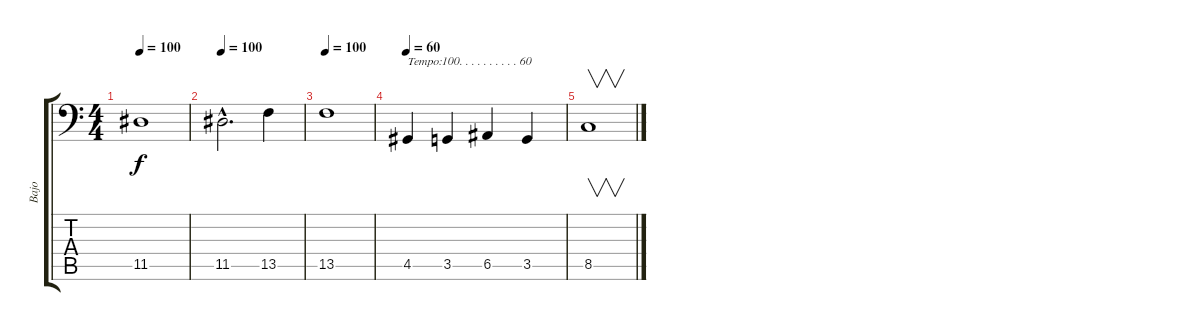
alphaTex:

\track ("Bajo" "Bajo") {instrument electricbassfinger}
\staff {score tabs}
\tuning (C3 G2 D2 A1 E1 B0) {hide}
\ts (4 4)
\tempo 100
\clef f4
\ks c
11.5.1{dy f} |
\tempo 100
11.5{hac}.2{d} 13.5.4 |
\tempo 100
13.5.1 |
\tempo 60
4.5.4{txt "Tempo:100. . . . . . . . . . 60"} 3.5.4 6.5.4 3.5.4 |
8.5.1{v}
